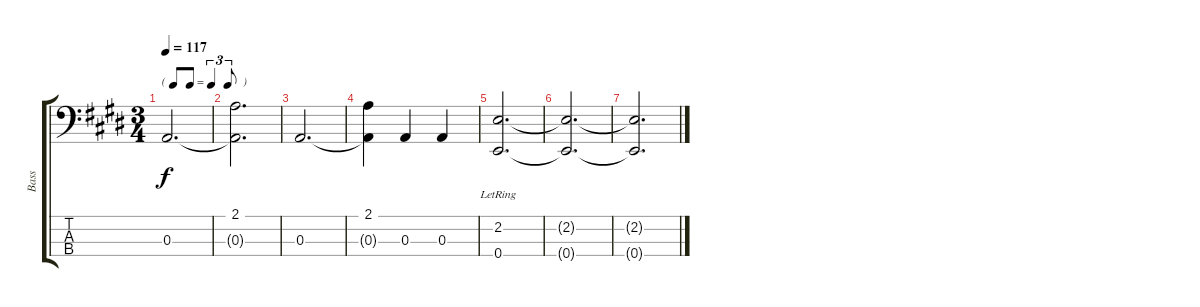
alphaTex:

\track ("Bass" "Bass") {instrument electricbassfinger}
\staff {score tabs}
\tuning (G2 D2 A1 E1) {hide}
\ts (3 4)
\tf triplet8th
\tempo 117
\clef f4
\ks e
0.3.2{d dy f} |
(2.1 0.3{t}).2{d} |
0.3.2{d} |
(2.1 0.3{t}).4 0.3.4 0.3.4 |
(2.2{lr} 0.4).2{d} |
(2.2{t} 0.4{t}).2{d} |
(2.2{t} 0.4{t}).2{d}
